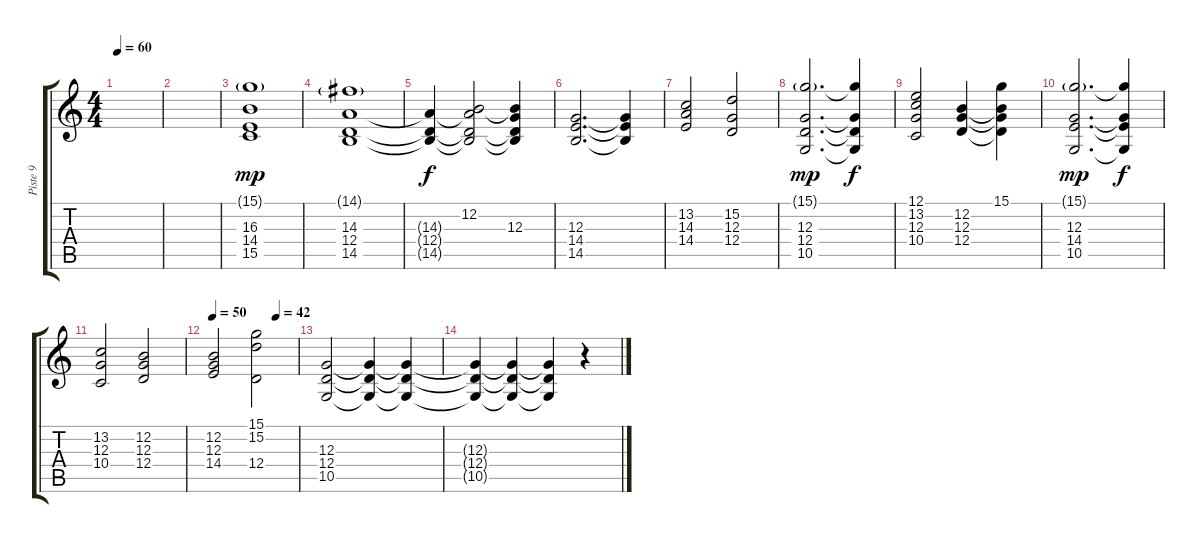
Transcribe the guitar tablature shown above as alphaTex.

\track ("Piste 9" "Piste 9") {instrument stringensemble1}
\staff {score tabs}
\tuning (E4 B3 G3 D3 A2 E2) {hide}
\ts (4 4)
\tempo 60
\clef g2
\ks c
|
|
(15.1{g} 16.3 14.4 15.5).1{dy mp volume 0} |
(14.1{g} 14.3 12.4 14.5).1 |
(14.3{t} 12.4{t} 14.5{t}).4{dy f} (12.2 14.3{t} 12.4{t} 14.5{t}).2 (12.2{t} 12.3 12.4{t} 14.5{t}).4 |
(12.3 14.4 14.5).2{d} (12.3{t} 14.4{t} 14.5{t}).4{volume 2} |
(13.2 14.3 14.4).2{volume 7} (15.2 12.3 12.4).2 |
(15.1{g} 12.3 12.4 10.5).2{d dy mp} (15.1{t} 12.3{t} 12.4{t} 10.5{t}).4{dy f volume 2} |
(12.1 13.2 12.3 10.4).2{volume 7} (12.2 12.3 12.4).4 (15.1 12.2{t} 12.3{t} 12.4{t}).4 |
(15.1{g} 12.3 14.4 10.5).2{d dy mp} (15.1{t} 12.3{t} 14.4{t} 10.5{t}).4{dy f volume 2} |
(13.2 12.3 10.4).2{volume 7} (12.2 12.3 12.4).2 |
\tempo 50
\tempo (42 0.75)
(12.2 12.3 14.4).2 (15.1 15.2 12.4).2 |
(12.3 12.4 10.5).2 (12.3{t} 12.4{t} 10.5{t}).4{volume 8} (12.3{t} 12.4{t} 10.5{t}).4{volume 7} |
(12.3{t} 12.4{t} 10.5{t}).4{volume 5} (12.3{t} 12.4{t} 10.5{t}).4{volume 4} (12.3{t} 12.4{t} 10.5{t}).4{volume 3} r.4
